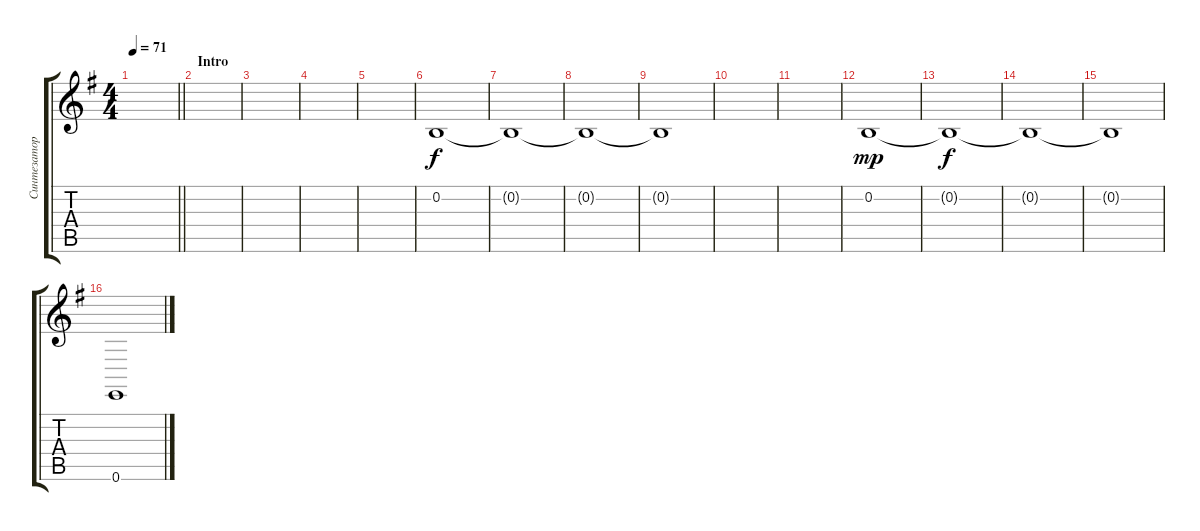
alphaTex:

\track ("Синтезатор" "Синтезатор") {instrument electricgrandpiano}
\staff {score tabs}
\tuning (E4 B3 G3 D3 A2 E2) {hide}
\ts (4 4)
\tempo 71
\clef g2
\barLineRight lightlight
\ks eminor
|
\section ("" "Intro")
|
|
|
|
0.2.1{volume 8} |
0.2{t}.1{dy f volume 0} |
0.2{t}.1 |
0.2{t}.1 |
|
|
0.2.1{dy mp volume 8} |
0.2{t}.1{dy f} |
0.2{t}.1{volume 3} |
0.2{t}.1 |
0.6.1{volume 8 instrument orchestrahit}
